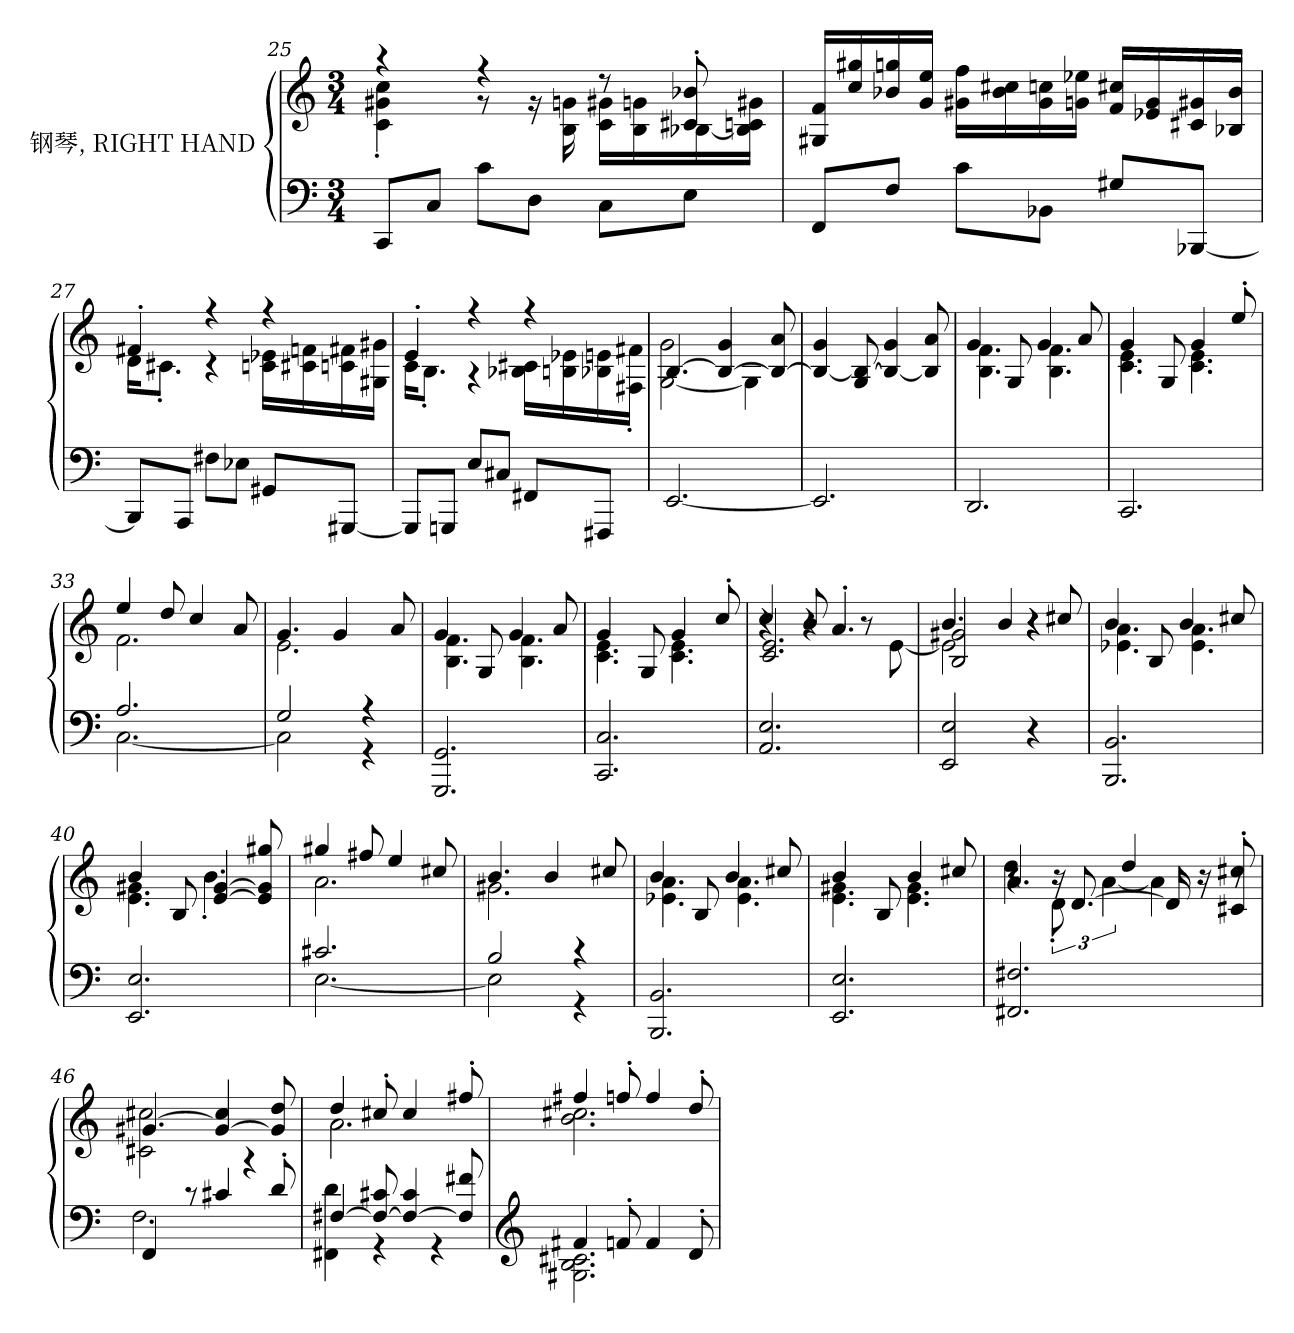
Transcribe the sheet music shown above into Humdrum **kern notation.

**kern	**kern
*part1	*part1
*staff2	*staff1
*I"钢琴, RIGHT HAND	*
!!LO:LB:g=z
*clefF4	*clefG2
*k[]	*k[]
*M3/4	*M3/4
=25	=25
*	*^
8CC/L	4r	4c\' 4g#X\' 4cc\'
8C/J	.	.
8c\L	4r	8r
8D\J	.	16r
.	.	16B\ 16gn\
8C\L	8r	16c\ 16g#X\LL
.	.	16B\ 16gn\
8E\J	8c#X/' 8b-X/'	[16B-X\
.	.	16B-\] 16cn\ 16g#X\JJ
*	*v	*v
=26	=26
8FF/L	16G#X/ 16f/LL
.	16cc/ 16gg#X/
8F/J	16b-X/ 16ggn/
.	16g/ 16ee/JJ
8c\L	16g#X\ 16ff\LL
.	16b-\ 16cc#X\
8BB-X\J	16g#\ 16ccn\
.	16gn\ 16ee-X\JJ
8G#X/L	16f/ 16cc#X/LL
.	16e-X/ 16g/
[8BBB-X/J	16c#X/ 16g#X/
.	16B-X/ 16b-/JJ
!!LO:LB:g=z
=27	=27
*	*^
8BBB-/L]	4f#X'/	16d\KL
.	.	8.c#X'\J
8AAA/J	.	.
8F#X\L	4r	4r
8E-X\J	.	.
8GG#X/L	4r	16cn\ 16e-X\LL
.	.	16c#X\ 16fn\
[8GGG#X/J	.	16cn\ 16f#X\
.	.	16G#X\ 16g#X\JJ
=28	=28	=28
8GGG#/L]	4e'/	16c\KL
.	.	8.B'\J
8GGGn/J	.	.
8E/L	4r	4r
8C#X/J	.	.
8FF#X/L	4r	16B-X\ 16c#X\LL
.	.	16Bn\ 16e-X\
8FFF#X/J	.	16B-X\ 16en\
.	.	16F#X\' 16f#X\'JJ
=29	=29	=29
[2.EE/	[4.B/	[2G\ 2g\
.	4B/_ 4g/	.
.	.	4G\]
.	8B/_ 8a/	.
*	*v	*v
!!LO:LB:g=z
=30	=30
2.EE/]	4B/_ 4g/
.	8G/ 8B/_
.	4B/_ 4g/
.	8B/] 8a/
=31	=31
*	*^
2.DD/	4g/	4.B\ 4.f\
.	8G/	.
.	4g/	4.B\ 4.f\
.	8a/	.
=32	=32	=32
2.CC/	4g/	4.c\ 4.e\
.	8G/	.
.	4g/	4.c\ 4.e\
.	8ee'/	.
=33	=33	=33
*^	*	*
2.A/	[2.C\	4ee/	2.f\
.	.	8dd/	.
.	.	4cc/	.
.	.	8a/	.
=34	=34	=34	=34
2G/	2C\]	4.g/	2.e\
.	.	4g/	.
4r	4r	.	.
.	.	8a/	.
*v	*v	*	*
=35	=35	=35
2.GGG/ 2.GG/	4g/	4.B\ 4.f\
.	8G/	.
.	4g/	4.B\ 4.f\
.	8a/	.
!!LO:PB:g=z	!!
=36	=36	=36
2.CC/ 2.C/	4g/	4.c\ 4.e\
.	8G/	.
.	4g/	4.c\ 4.e\
.	8cc'/	.
=37	=37	=37
*	*	*^
2.AA/ 2.E/	4cc/	4r	2.c/ 2.e/
.	8b/	4r	.
.	4.a'/	.	.
.	.	8r	.
.	.	[8e\	.
=38	=38	=38	=38
2EE/ 2E/	4.b/	2e\]	2B/ 2g#X/
.	4b/	.	.
4r	.	4r	4r
.	8cc#X/	.	.
*	*	*v	*v
=39	=39	=39
2.BBB/ 2.BB/	4b/	4.e-X\ 4.a\
.	8B/	.
.	4b/	4.e-\ 4.a\
.	8cc#X/	.
=40	=40	=40
2.EE/ 2.E/	4b/	4.e\ 4.g#X\
.	8B/	.
.	[4e/ [4g#/	4.b'\
.	8e/] 8g#/] 8gg#X/	.
!!LO:LB:g=z	!!
=41	=41	=41
*^	*	*
2.c#X/	[2.E\	4gg#X/	2.a\
.	.	8ff#X/	.
.	.	4ee/	.
.	.	8cc#X/	.
=42	=42	=42	=42
2B/	2E\]	4.b/	2.g#X\
.	.	4b/	.
4r	4r	.	.
.	.	8cc#X/	.
*v	*v	*	*
=43	=43	=43
2.BBB/ 2.BB/	4b/	4.e-X\ 4.a\
.	8B/	.
.	4b/	4.e-\ 4.a\
.	8cc#X/	.
=44	=44	=44
2.EE/ 2.E/	4b/	4.e\ 4.g#X\
.	8B/	.
.	4b/	4.e\ 4.g#\
.	8cc#X/	.
=45	=45	=45
*	*	*^
2.FF#X/ 2.F#X/	4.a/	4dd\	4r
.	.	12d'\	16r
.	.	.	[8.d/
.	.	[6a\	.
.	4dd/	.	.
.	.	4a\]	16d/]
.	.	.	16r
.	8c#X/' 8cc#X/'	.	8r
*	*	*v	*v
!!LO:LB:g=z
=46	=46	=46
*^	*	*
4FF/	2.F\	[4.g#X/	2c#X\ 2cc#X\
8r	.	.	.
4c#X/	.	4g#/_ 4cc#/	.
.	.	.	4r
8d'/	.	8g#/] 8dd/	.
=47	=47	=47	=47
[4F#X/	4FF#X\ 4d\	4dd/	2.a\
8F#/_ 8c#X/	4r	8cc#X'/	.
4F#/_ 4c#/	.	4cc#/	.
.	4r	.	.
8F#/] 8f#X/	.	8ff#X'/	.
=48	=48	=48	=48
*clefG2	*	*	*
4f#X/	2.G#X\ 2.B\ 2.c#X\	4ff#X/	2.b\ 2.cc#X\
8fn'/	.	8ffn'/	.
4f/	.	4ff/	.
8d'/	.	8dd'/	.
*v	*v	*	*
*	*v	*v
=	=
*-	*-
